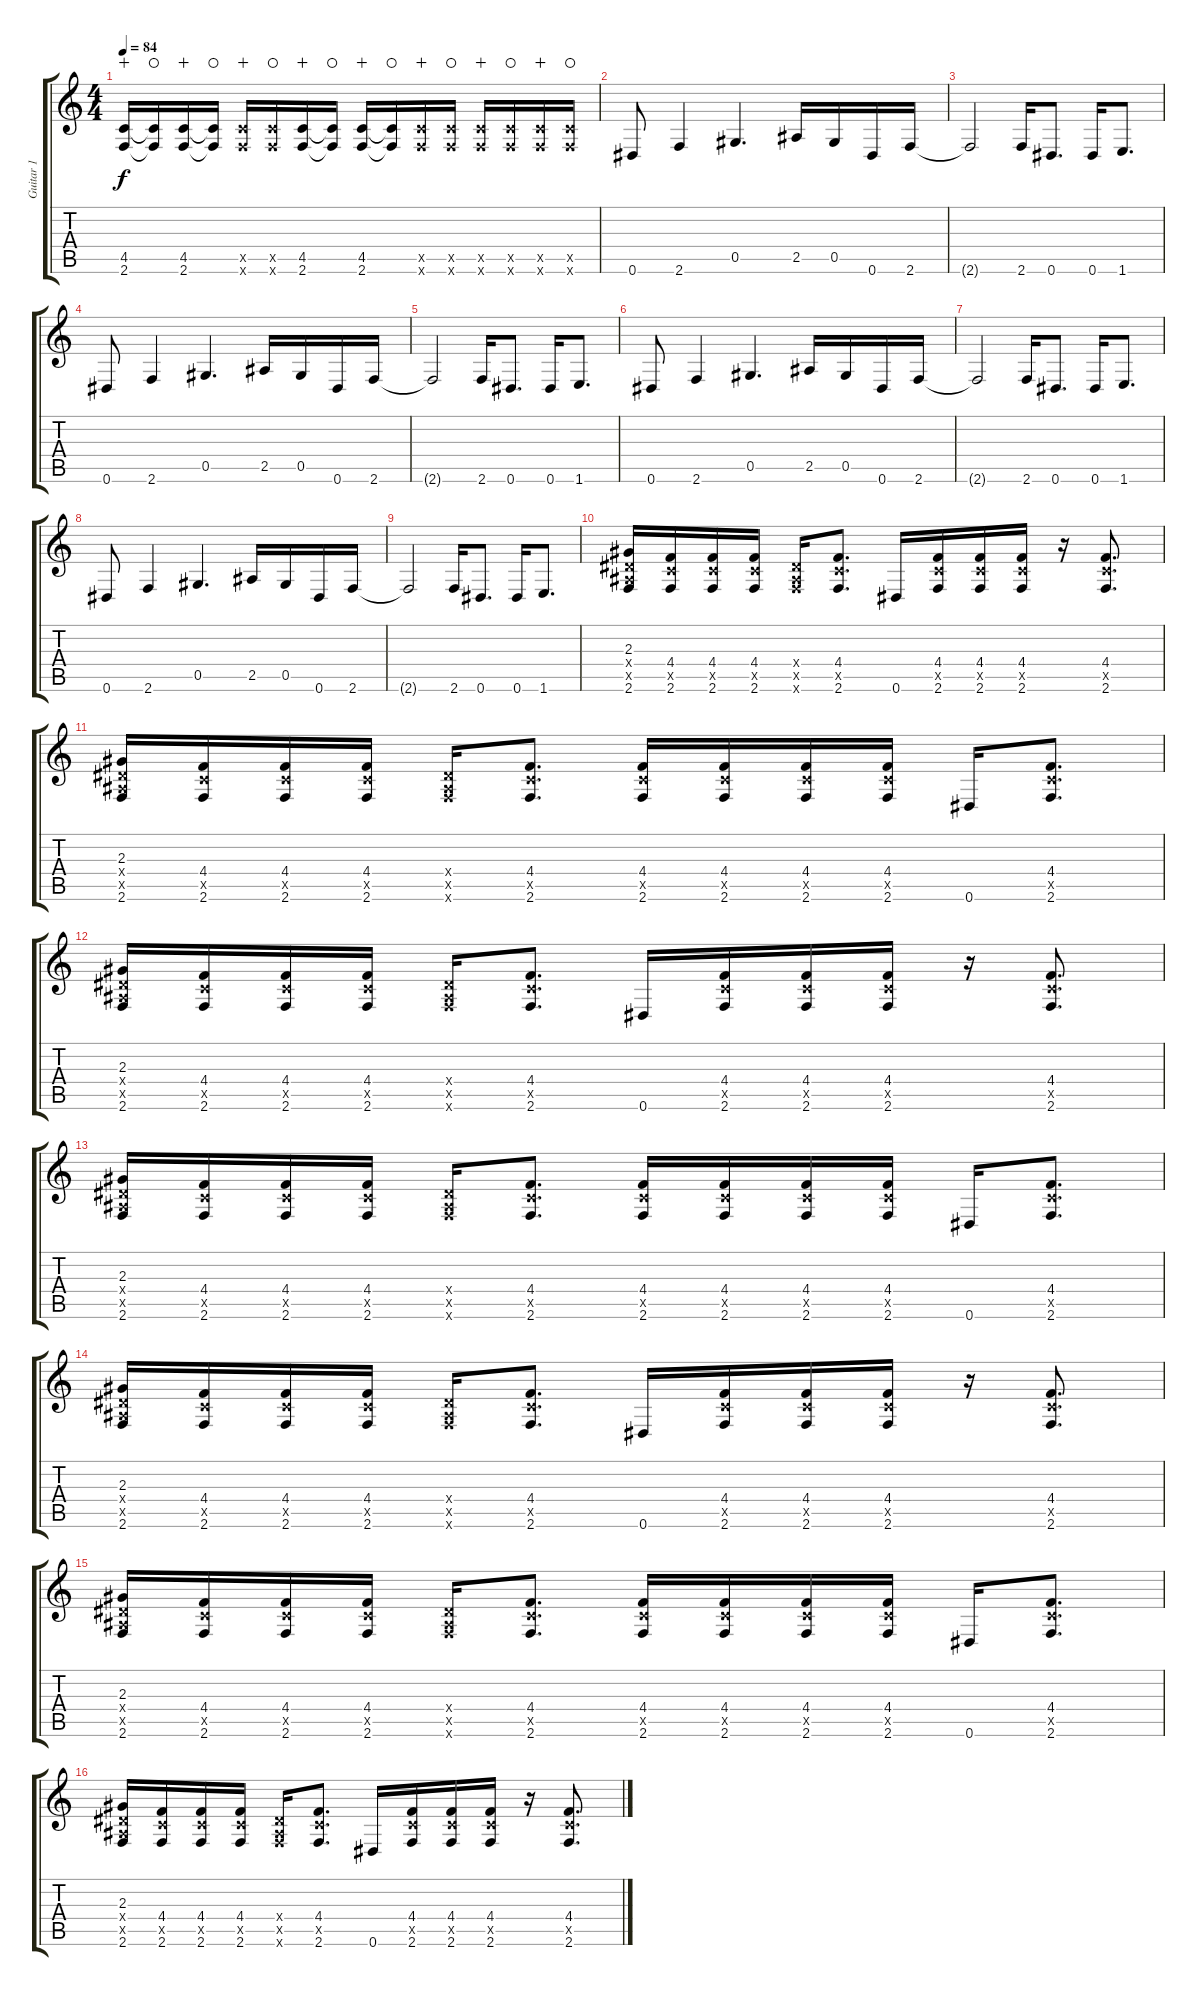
\track ("Guitar 1" "Guitar 1") {instrument distortionguitar}
\staff {score tabs}
\tuning (Eb4 Bb3 Gb3 Db3 Ab2 Eb2) {hide}
\ts (4 4)
\tempo 84
\clef g2
\ks c
(4.5 2.6).16{dy f wahc} (4.5{t} 2.6{t}).16{waho} (4.5 2.6).16{wahc} (4.5{t} 2.6{t}).16{waho} (4.5{x} 2.6{x}).16{wahc} (4.5{x} 2.6{x}).16{waho} (4.5 2.6).16{wahc} (4.5{t} 2.6{t}).16{waho} (4.5 2.6).16{wahc} (4.5{t} 2.6{t}).16{waho} (4.5{x} 2.6{x}).16{wahc} (4.5{x} 2.6{x}).16{waho} (4.5{x} 2.6{x}).16{wahc} (4.5{x} 2.6{x}).16{waho} (4.5{x} 2.6{x}).16{wahc} (4.5{x} 2.6{x}).16{waho} |
0.6.8 2.6.4 0.5.4{d} 2.5.16 0.5.16 0.6.16 2.6.16 |
2.6{t}.2 2.6.16 0.6.8{d} 0.6.16 1.6.8{d} |
0.6.8 2.6.4 0.5.4{d} 2.5.16 0.5.16 0.6.16 2.6.16 |
2.6{t}.2 2.6.16 0.6.8{d} 0.6.16 1.6.8{d} |
0.6.8 2.6.4 0.5.4{d} 2.5.16 0.5.16 0.6.16 2.6.16 |
2.6{t}.2 2.6.16 0.6.8{d} 0.6.16 1.6.8{d} |
0.6.8 2.6.4 0.5.4{d} 2.5.16 0.5.16 0.6.16 2.6.16 |
2.6{t}.2 2.6.16 0.6.8{d} 0.6.16 1.6.8{d} |
(2.3 2.4{x} 2.5{x} 2.6).16 (4.4 4.5{x} 2.6).16 (4.4 4.5{x} 2.6).16 (4.4 4.5{x} 2.6).16 (2.4{x} 2.5{x} 2.6{x}).16 (4.4 4.5{x} 2.6).8{d} 0.6.16 (4.4 4.5{x} 2.6).16 (4.4 4.5{x} 2.6).16 (4.4 4.5{x} 2.6).16 r.16 (4.4 4.5{x} 2.6).8{d} |
(2.3 2.4{x} 2.5{x} 2.6).16 (4.4 4.5{x} 2.6).16 (4.4 4.5{x} 2.6).16 (4.4 4.5{x} 2.6).16 (2.4{x} 2.5{x} 2.6{x}).16 (4.4 4.5{x} 2.6).8{d} (4.4 4.5{x} 2.6).16 (4.4 4.5{x} 2.6).16 (4.4 4.5{x} 2.6).16 (4.4 4.5{x} 2.6).16 0.6.16 (4.4 4.5{x} 2.6).8{d} |
(2.3 2.4{x} 2.5{x} 2.6).16 (4.4 4.5{x} 2.6).16 (4.4 4.5{x} 2.6).16 (4.4 4.5{x} 2.6).16 (2.4{x} 2.5{x} 2.6{x}).16 (4.4 4.5{x} 2.6).8{d} 0.6.16 (4.4 4.5{x} 2.6).16 (4.4 4.5{x} 2.6).16 (4.4 4.5{x} 2.6).16 r.16 (4.4 4.5{x} 2.6).8{d} |
(2.3 2.4{x} 2.5{x} 2.6).16 (4.4 4.5{x} 2.6).16 (4.4 4.5{x} 2.6).16 (4.4 4.5{x} 2.6).16 (2.4{x} 2.5{x} 2.6{x}).16 (4.4 4.5{x} 2.6).8{d} (4.4 4.5{x} 2.6).16 (4.4 4.5{x} 2.6).16 (4.4 4.5{x} 2.6).16 (4.4 4.5{x} 2.6).16 0.6.16 (4.4 4.5{x} 2.6).8{d} |
(2.3 2.4{x} 2.5{x} 2.6).16 (4.4 4.5{x} 2.6).16 (4.4 4.5{x} 2.6).16 (4.4 4.5{x} 2.6).16 (2.4{x} 2.5{x} 2.6{x}).16 (4.4 4.5{x} 2.6).8{d} 0.6.16 (4.4 4.5{x} 2.6).16 (4.4 4.5{x} 2.6).16 (4.4 4.5{x} 2.6).16 r.16 (4.4 4.5{x} 2.6).8{d} |
(2.3 2.4{x} 2.5{x} 2.6).16 (4.4 4.5{x} 2.6).16 (4.4 4.5{x} 2.6).16 (4.4 4.5{x} 2.6).16 (2.4{x} 2.5{x} 2.6{x}).16 (4.4 4.5{x} 2.6).8{d} (4.4 4.5{x} 2.6).16 (4.4 4.5{x} 2.6).16 (4.4 4.5{x} 2.6).16 (4.4 4.5{x} 2.6).16 0.6.16 (4.4 4.5{x} 2.6).8{d} |
(2.3 2.4{x} 2.5{x} 2.6).16 (4.4 4.5{x} 2.6).16 (4.4 4.5{x} 2.6).16 (4.4 4.5{x} 2.6).16 (2.4{x} 2.5{x} 2.6{x}).16 (4.4 4.5{x} 2.6).8{d} 0.6.16 (4.4 4.5{x} 2.6).16 (4.4 4.5{x} 2.6).16 (4.4 4.5{x} 2.6).16 r.16 (4.4 4.5{x} 2.6).8{d}
